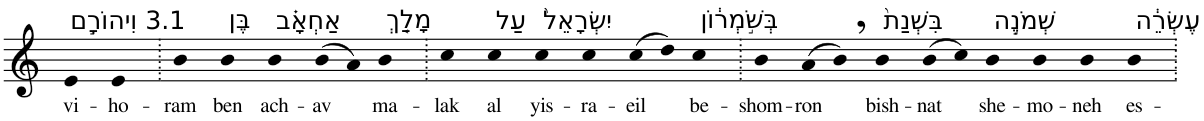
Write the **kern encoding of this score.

**kern	**text
*part1	*part1
*staff1	*staff1
*I"Piano	*
*I'Pno	*
*clefG2	*
*k[]	*
=1	=1
!LO:TX:a:t=3.1 וִיהוֹרָ֣ם	!
!	!LO:LY:b
4e	vi-
!	!LO:LY:b
4e	-ho-
=2.	=2.
!	!LO:LY:b
4b	-ram
!LO:TX:a:t=בֶּן	!
!	!LO:LY:b
4b	ben
!LO:TX:a:t=אַחְאָ֗ב	!
!	!LO:LY:b
4b	ach-
!	!LO:LY:b
(>8b	-av
8a)	.
!LO:TX:a:t=מָלַ֤ךְ	!
!	!LO:LY:b
4b	ma-
=3.	=3.
!	!LO:LY:b
4cc	-lak
!LO:TX:a:t=עַל	!
!	!LO:LY:b
4cc	al
!LO:TX:a:t=יִשְׂרָאֵל֙	!
!	!LO:LY:b
4cc	yis-
!	!LO:LY:b
4cc	-ra-
!	!LO:LY:b
(>8cc	-eil
8dd)	.
!LO:TX:a:t=בְּשֹׁ֣מְר֔וֹן	!
!	!LO:LY:b
4cc	be-
=4.	=4.
!	!LO:LY:b
4b	-shom-
!	!LO:LY:b
(>8a	-ron
8b,)	.
!LO:TX:a:t=בִּשְׁנַת֙	!
!	!LO:LY:b
4b	bish-
!	!LO:LY:b
(>8b	-nat
8cc)	.
!LO:TX:a:t=שְׁמֹנֶ֣ה	!
!	!LO:LY:b
4b	she-
!	!LO:LY:b
4b	-mo-
!	!LO:LY:b
4b	-neh
!LO:TX:a:t=עֶשְׂרֵ֔ה	!
!	!LO:LY:b
4b	es-
=.	=.
*-	*-
